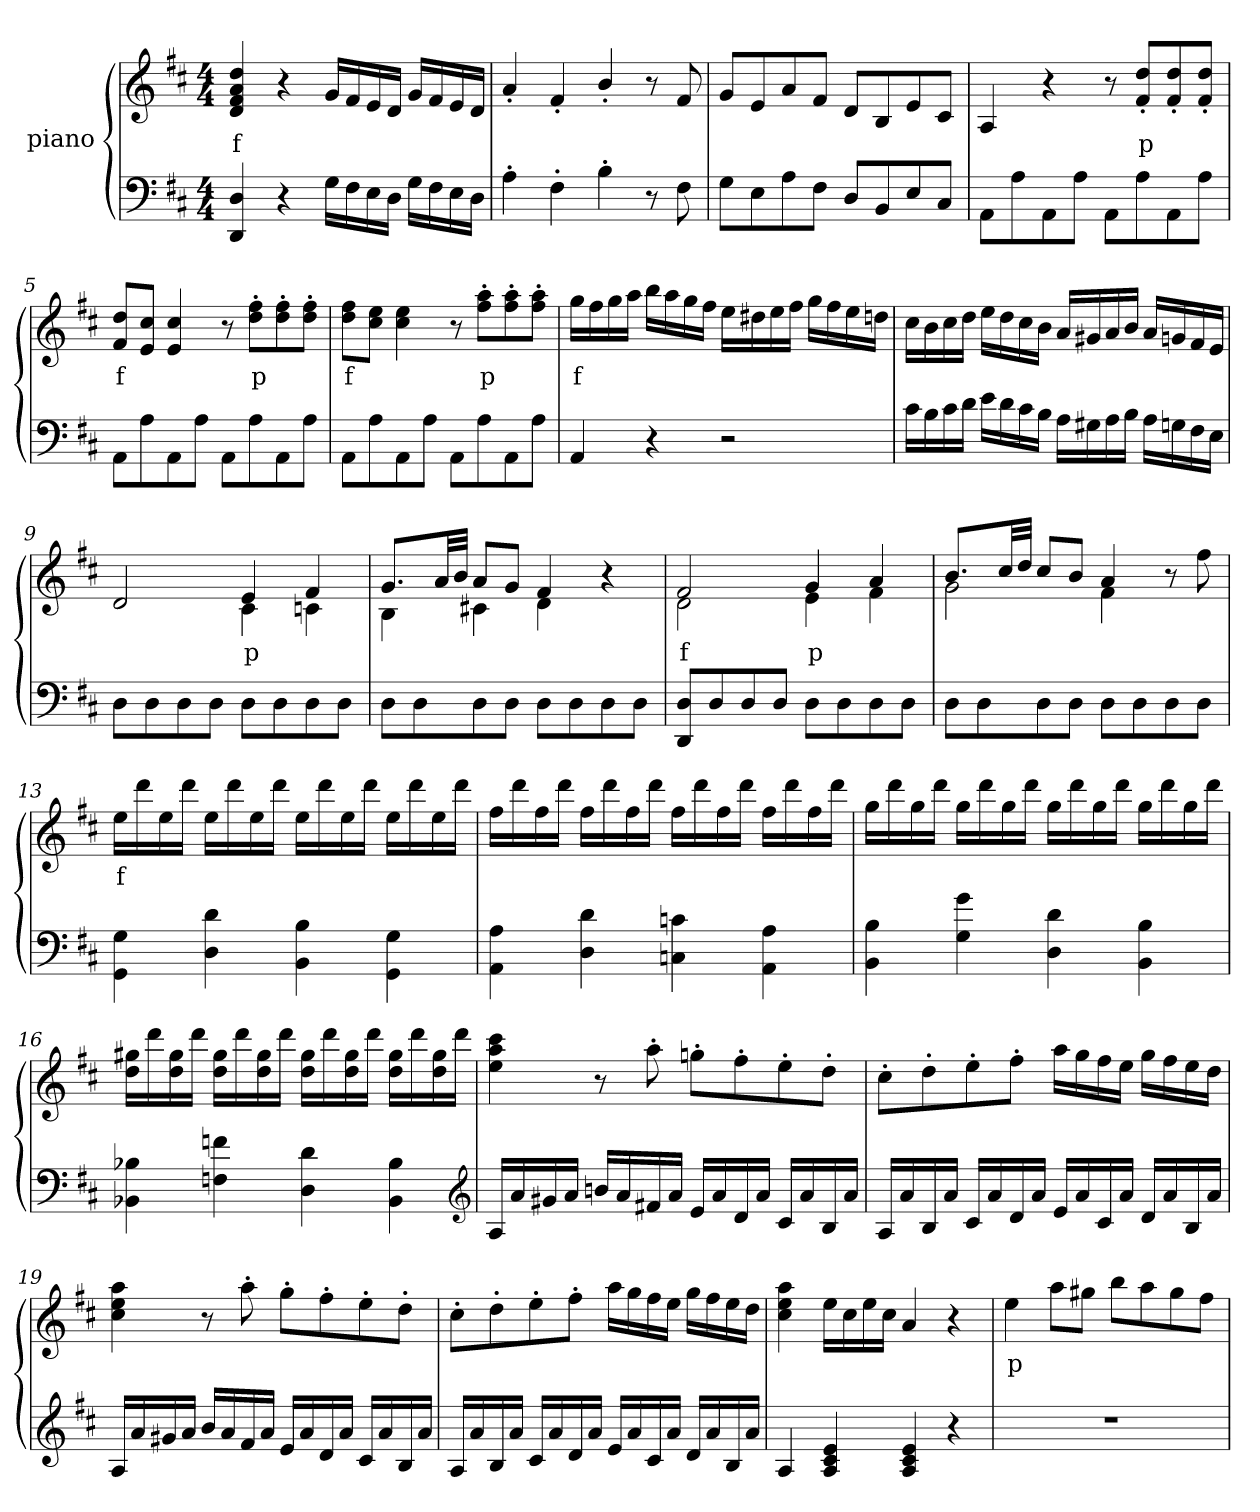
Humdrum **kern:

**kern	**kern	**text
*part2	*part1	*part1
*staff2	*staff1	*staff1
*	*I"piano	*
*clefF4	*clefG2	*
*k[f#c#]	*k[f#c#]	*
*D:	*D:	*
*M4/4	*M4/4	*
=1	=1	=1
4DD 4D	4d 4f# 4a 4dd	f
4r	4r	.
16GLL	16gLL	.
16F#	16f#	.
16E	16e	.
16DJJ	16dJJ	.
16GLL	16gLL	.
16F#	16f#	.
16E	16e	.
16DJJ	16dJJ	.
=2	=2	=2
4A'>	4a'>	.
4F#'>	4f#'>	.
4B'>	4b'>/	.
8r	8r	.
8F#	8f#	.
=3	=3	=3
8GL	8gL	.
8E	8e	.
8A	8a	.
8F#J	8f#J	.
8DL	8dL	.
8BB	8B	.
8E	8e	.
8C#J	8c#J	.
=4	=4	=4
8AAL	4A	.
8A	.	.
8AA	4r	.
8AJ	.	.
8AAL	8r	.
8A	8f#'> 8dd'>L	p
8AA	8f#'> 8dd'>	.
8AJ	8f#'> 8dd'>J	.
=5	=5	=5
8AAL	8f# 8ddL	f
8A	8e 8cc#J	.
8AA	4e 4cc#	.
8AJ	.	.
8AAL	8r	.
8A	8dd'> 8ff#'>L	p
8AA	8dd'> 8ff#'>	.
8AJ	8dd'> 8ff#'>J	.
=6	=6	=6
8AAL	8dd 8ff#L	f
8A	8cc# 8eeJ	.
8AA	4cc# 4ee	.
8AJ	.	.
8AAL	8r	.
8A	8ff#'> 8aa'>L	p
8AA	8ff#'> 8aa'>	.
8AJ	8ff#'> 8aa'>J	.
=7	=7	=7
4AA	16ggLL	f
.	16ff#	.
.	16gg	.
.	16aaJJ	.
4r	16bbLL	.
.	16aa	.
.	16gg	.
.	16ff#JJ	.
2r	16eeLL	.
.	16dd#X	.
.	16ee	.
.	16ff#JJ	.
.	16ggLL	.
.	16ff#	.
.	16ee	.
.	16ddnJJ	.
=8	=8	=8
16c#LL	16cc#LL	.
16B	16b	.
16c#	16cc#	.
16dJJ	16ddJJ	.
16eLL	16eeLL	.
16d	16dd	.
16c#	16cc#	.
16BJJ	16bJJ	.
16ALL	16aLL	.
16G#X	16g#X	.
16A	16a	.
16BJJ	16bJJ	.
16ALL	16aLL	.
16Gn	16gn	.
16F#	16f#	.
16EJJ	16eJJ	.
=9	=9	=9
*	*^	*
8DL	2d	2ryy	.
8D	.	.	.
8D	.	.	.
8DJ	.	.	.
8DL	4e	4c#	p
8D	.	.	.
8D	4f#	4cn	.
8DJ	.	.	.
=10	=10	=10	=10
8DL	8.gL	4B	.
8D	.	.	.
.	32aLL	.	.
.	32bJJJ	.	.
8D	8aL	4c#X	.
8DJ	8gJ	.	.
8DL	4f#	4d	.
8D	.	.	.
8D	4r	4ryy	.
8DJ	.	.	.
=11	=11	=11	=11
8DD 8DL	2f#	2d	f
8D	.	.	.
8D	.	.	.
8DJ	.	.	.
8DL	4g	4e	p
8D	.	.	.
8D	4a	4f#	.
8DJ	.	.	.
=12	=12	=12	=12
8DL	8.bL	2g	.
8D	.	.	.
.	32cc#LL	.	.
.	32ddJJJ	.	.
8D	8cc#L	.	.
8DJ	8bJ	.	.
8DL	4a	4f#	.
8D	.	.	.
8D	4ryy	8r	.
8DJ	.	8ff#	.
*	*v	*v	*
=13	=13	=13
4GG\ 4G\	16eeLL	f
.	16ddd	.
.	16ee	.
.	16dddJJ	.
4D 4d	16eeLL	.
.	16ddd	.
.	16ee	.
.	16dddJJ	.
4BB 4B	16eeLL	.
.	16ddd	.
.	16ee	.
.	16dddJJ	.
4GG\ 4G\	16eeLL	.
.	16ddd	.
.	16ee	.
.	16dddJJ	.
=14	=14	=14
4AA 4A	16ff#LL	.
.	16ddd	.
.	16ff#	.
.	16dddJJ	.
4D 4d	16ff#LL	.
.	16ddd	.
.	16ff#	.
.	16dddJJ	.
4Cn 4cn	16ff#LL	.
.	16ddd	.
.	16ff#	.
.	16dddJJ	.
4AA 4A	16ff#LL	.
.	16ddd	.
.	16ff#	.
.	16dddJJ	.
=15	=15	=15
4BB 4B	16ggLL	.
.	16ddd	.
.	16gg	.
.	16dddJJ	.
4G 4g	16ggLL	.
.	16ddd	.
.	16gg	.
.	16dddJJ	.
4D 4d	16ggLL	.
.	16ddd	.
.	16gg	.
.	16dddJJ	.
4BB 4B	16ggLL	.
.	16ddd	.
.	16gg	.
.	16dddJJ	.
=16	=16	=16
4BB-X 4B-X	16dd 16gg#XLL	.
.	16ddd	.
.	16dd 16gg#	.
.	16dddJJ	.
4Fn 4fn	16dd 16gg#LL	.
.	16ddd	.
.	16dd 16gg#	.
.	16dddJJ	.
4D 4d	16dd 16gg#LL	.
.	16ddd	.
.	16dd 16gg#	.
.	16dddJJ	.
4BB- 4B-	16dd 16gg#LL	.
.	16ddd	.
.	16dd 16gg#	.
.	16dddJJ	.
*clefG2	*	*
=17	=17	=17
16ALL	4ee 4aa 4ccc#	.
16a	.	.
16g#X	.	.
16aJJ	.	.
16bnLL	8r	.
16a	.	.
16f#X	8aa'>	.
16aJJ	.	.
16eLL	8ggn'>L	.
16a	.	.
16d	8ff#'>	.
16aJJ	.	.
16c#LL	8ee'>	.
16a	.	.
16B	8dd'>J	.
16aJJ	.	.
=18	=18	=18
16ALL	8cc#'>L	.
16a	.	.
16B	8dd'>	.
16aJJ	.	.
16c#LL	8ee'>	.
16a	.	.
16d	8ff#'>J	.
16aJJ	.	.
16eLL	16aaLL	.
16a	16gg	.
16c#	16ff#	.
16aJJ	16eeJJ	.
16dLL	16ggLL	.
16a	16ff#	.
16B	16ee	.
16aJJ	16ddJJ	.
=19	=19	=19
16ALL	4cc# 4ee 4aa	.
16a	.	.
16g#X	.	.
16aJJ	.	.
16bLL	8r	.
16a	.	.
16f#	8aa'>	.
16aJJ	.	.
16eLL	8gg'>L	.
16a	.	.
16d	8ff#'>	.
16aJJ	.	.
16c#LL	8ee'>	.
16a	.	.
16B	8dd'>J	.
16aJJ	.	.
=20	=20	=20
16ALL	8cc#'>L	.
16a	.	.
16B	8dd'>	.
16aJJ	.	.
16c#LL	8ee'>	.
16a	.	.
16d	8ff#'>J	.
16aJJ	.	.
16eLL	16aaLL	.
16a	16gg	.
16c#	16ff#	.
16aJJ	16eeJJ	.
16dLL	16ggLL	.
16a	16ff#	.
16B	16ee	.
16aJJ	16ddJJ	.
=21	=21	=21
4A	4cc# 4ee 4aa	.
4A 4c# 4e	16eeLL	.
.	16cc#	.
.	16ee	.
.	16cc#JJ	.
4A 4c# 4e	4a	.
4r	4r	.
=22	=22	=22
1r	4ee	p
.	8aaL	.
.	8gg#XJ	.
.	8bbL	.
.	8aa	.
.	8gg#	.
.	8ff#J	.
=	=	=
*-	*-	*-
